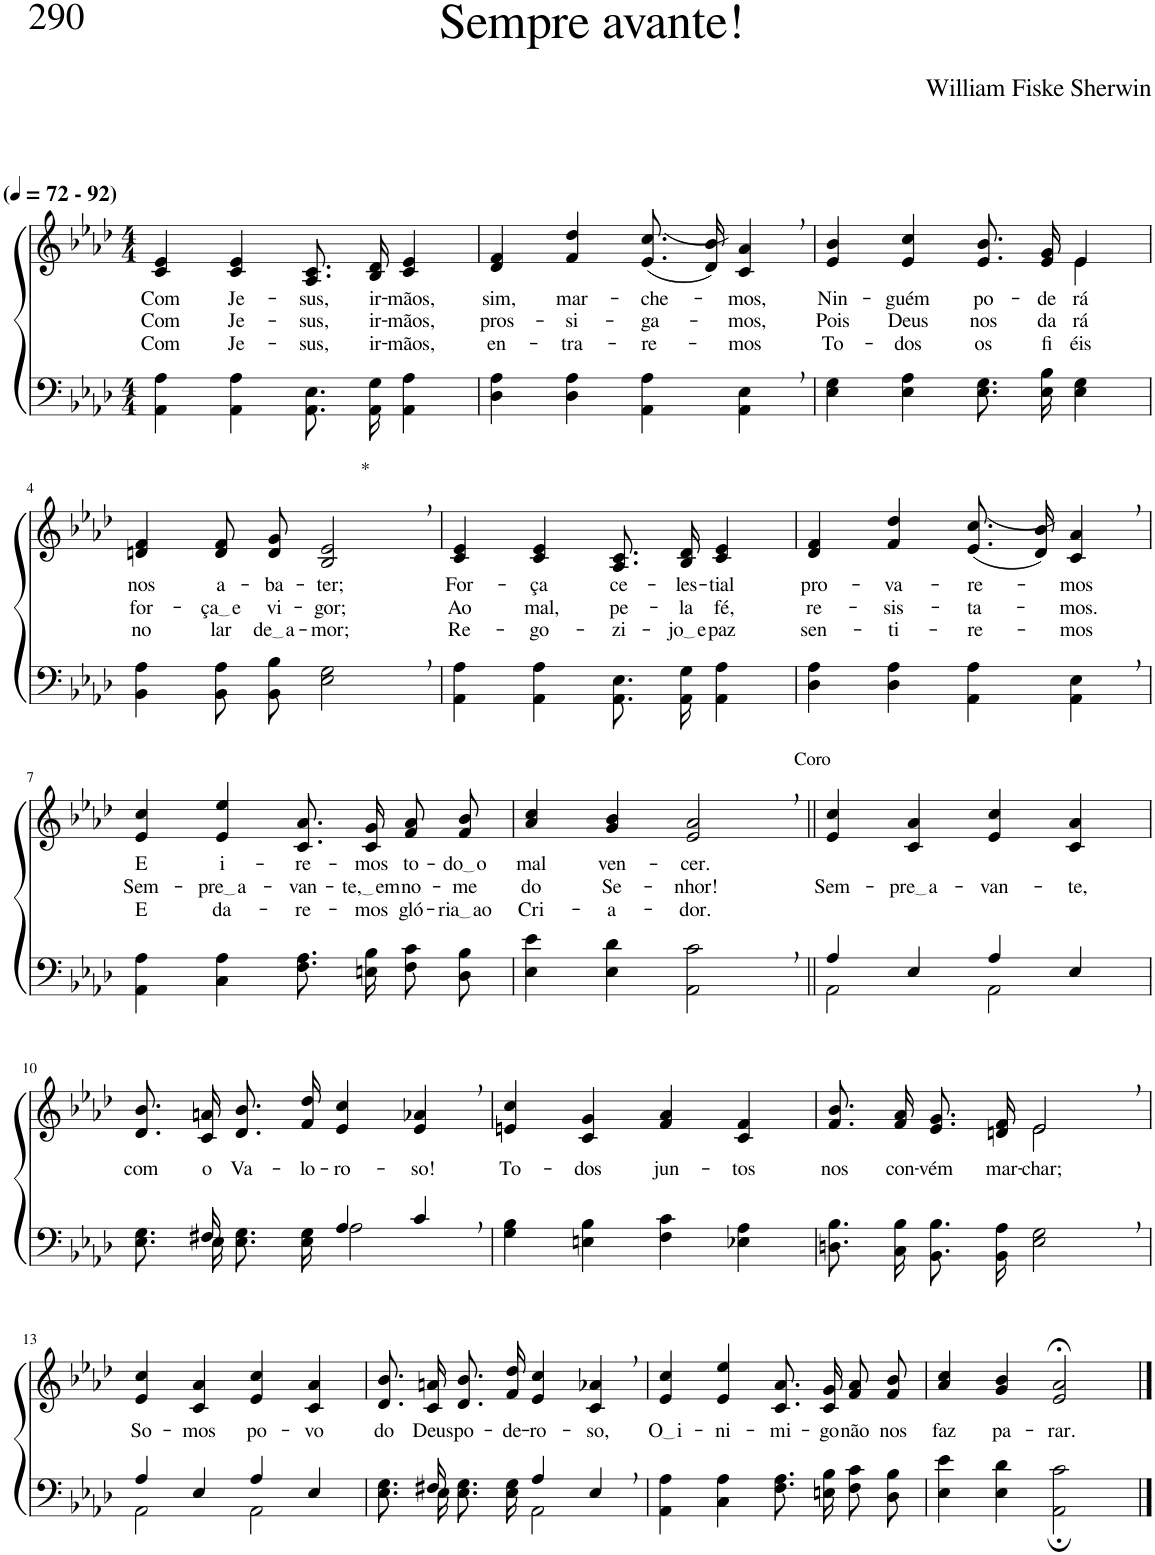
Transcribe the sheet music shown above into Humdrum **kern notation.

**kern	**kern	**text	**text	**text
*part2	*part1	*part1	*part1	*part1
*staff2	*staff1	*staff1	*staff1	*staff1
*I"Parte III e IV	*I"Parte I e II	*	*	*
*clefF4	*clefG2	*	*	*
*k[b-e-a-d-]	*k[b-e-a-d-]	*	*	*
*M4/4	*M4/4	*	*	*
*MM72	*MM72	*	*	*
=1	=1	=1	=1	=1
!	!LO:TX:a:B:t=(	!	!	!
!	!LO:TX:a:B:t=- 92)	!	!	!
!	!	!LO:LY:b	!LO:LY:b	!LO:LY:b
4AA-\ 4A-\	4c/ 4e-/	Com	Com	Com
!	!	!LO:LY:b	!LO:LY:b	!LO:LY:b
4AA-\ 4A-\	4c/ 4e-/	Je-	Je-	Je-
!	!	!LO:LY:b	!LO:LY:b	!LO:LY:b
8.AA-\ 8.E-\L	8.A-/ 8.c/L	-sus,	-sus,	-sus,
!	!	!LO:LY:b	!LO:LY:b	!LO:LY:b
16AA-\ 16G\Jk	16B-/ 16d-/Jk	ir-	ir-	ir-
!	!	!LO:LY:b	!LO:LY:b	!LO:LY:b
4AA-\ 4A-\	4c/ 4e-/	-mãos,	-mãos,	-mãos,
=2	=2	=2	=2	=2
!	!	!LO:LY:b	!LO:LY:b	!LO:LY:b
4D-\ 4A-\	4d-/ 4f/	sim,	pros-	en-
!	!	!LO:LY:b	!LO:LY:b	!LO:LY:b
4D-\ 4A-\	4f/ 4dd-/	mar-	-si-	-tra-
!	!	!LO:LY:b	!LO:LY:b	!LO:LY:b
4AA-\ 4A-\	((8.e-/ 8.cc/L	-che-	-ga-	-re-
.	16d-/ 16b-/Jk))	.	.	.
!	!	!LO:LY:b	!LO:LY:b	!LO:LY:b
4AA-\, 4E-\,	4c/, 4a-/,	mos,	mos,	-mos
=3	=3	=3	=3	=3
!	!	!LO:LY:b	!LO:LY:b	!LO:LY:b
*	*^	*	*	*
4E-\ 4G\	4e-/ 4b-/	2.ryy	Nin-	Pois	To-
!	!	!	!LO:LY:b	!LO:LY:b	!LO:LY:b
4E-\ 4A-\	4e-/ 4cc/	.	-guém	Deus	-dos
!	!	!	!LO:LY:b	!LO:LY:b	!LO:LY:b
8.E-\ 8.G\L	8.e-/ 8.b-/L	.	po-	nos	os
!	!	!	!LO:LY:b	!LO:LY:b	!LO:LY:b
16E-\ 16B-\Jk	16e-/ 16g/Jk	.	-de-	da-	fi-
!	!	!	!LO:LY:b	!LO:LY:b	!LO:LY:b
4E-\ 4G\	4e-/	4e-\	-rá	-rá	-éis
!!LO:LB:g=z
=4	=4	=4	=4	=4	=4
!	!	!	!LO:LY:b	!LO:LY:b	!LO:LY:b
*	*v	*v	*	*	*
4BB-\ 4A-\	4dn/ 4f/	nos	for-	no
!	!	!LO:LY:b	!LO:LY:b	!LO:LY:b
8BB-\ 8A-\L	8d/ 8f/L	a-	ça e	lar
!	!	!LO:LY:b	!LO:LY:b	!LO:LY:b
8BB-\ 8B-\J	8d/ 8g/J	-ba-	vi-	de a
!	!LO:TX:a:t=*	!	!	!
!	!	!LO:LY:b	!LO:LY:b	!LO:LY:b
2E-\, 2G\,	2B-/, 2e-/,	-ter;	-gor;	-mor;
=5	=5	=5	=5	=5
!	!	!LO:LY:b	!LO:LY:b	!LO:LY:b
4AA-\ 4A-\	4c/ 4e-/	For-	Ao	Re-
!	!	!LO:LY:b	!LO:LY:b	!LO:LY:b
4AA-\ 4A-\	4c/ 4e-/	-ça	mal,	-go-
!	!	!LO:LY:b	!LO:LY:b	!LO:LY:b
8.AA-\ 8.E-\L	8.A-/ 8.c/L	ce-	pe-	-zi-
!	!	!LO:LY:b	!LO:LY:b	!LO:LY:b
16AA-\ 16G\Jk	16B-/ 16d-/Jk	-les-	-la	jo e
!	!	!LO:LY:b	!LO:LY:b	!LO:LY:b
4AA-\ 4A-\	4c/ 4e-/	-tial	fé,	paz
=6	=6	=6	=6	=6
!	!	!LO:LY:b	!LO:LY:b	!LO:LY:b
4D-\ 4A-\	4d-/ 4f/	pro-	re-	sen-
!	!	!LO:LY:b	!LO:LY:b	!LO:LY:b
4D-\ 4A-\	4f/ 4dd-/	-va-	-sis-	-ti-
!	!	!LO:LY:b	!LO:LY:b	!LO:LY:b
4AA-\ 4A-\	((8.e-/ 8.cc/L	-re-	-ta-	-re-
.	16d-/ 16b-/Jk))	.	.	.
!	!	!LO:LY:b	!LO:LY:b	!LO:LY:b
4AA-\, 4E-\,	4c/, 4a-/,	-mos	-mos.	mos
!!LO:LB:g=z
=7	=7	=7	=7	=7
!	!	!LO:LY:b	!LO:LY:b	!LO:LY:b
4AA-\ 4A-\	4e-/ 4cc/	E	Sem-	E
!	!	!LO:LY:b	!LO:LY:b	!LO:LY:b
4C\ 4A-\	4e-/ 4ee-/	i-	pre a	da-
!	!	!LO:LY:b	!LO:LY:b	!LO:LY:b
8.F\ 8.A-\L	8.c/ 8.a-/L	-re-	-van-	-re-
!	!	!LO:LY:b	!LO:LY:b	!LO:LY:b
16En\ 16B-\Jk	16c/ 16g/Jk	-mos	te, em	-mos
!	!	!LO:LY:b	!LO:LY:b	!LO:LY:b
8F\ 8c\L	8f/ 8a-/L	to-	no-	gló-
!	!	!LO:LY:b	!LO:LY:b	!LO:LY:b
8D-\ 8B-\J	8f/ 8b-/J	do o	-me	ria ao
=8	=8	=8	=8	=8
!	!	!LO:LY:b	!LO:LY:b	!LO:LY:b
4E-\ 4e-\	4a-/ 4cc/	mal	do	Cri-
!	!	!LO:LY:b	!LO:LY:b	!LO:LY:b
4E-\ 4d-\	4g/ 4b-/	ven-	Se-	-a-
!	!LO:TX:a:t=Coro	!	!	!
!	!	!LO:LY:b	!LO:LY:b	!LO:LY:b
2AA-\, 2c\,	2e-/, 2a-/,	-cer.	-nhor!	-dor.
=9||	=9||	=9||	=9||	=9||
*^	*	*	*	*
!	!	!	!	!LO:LY:b	!
4A-/	2AA-\	4e-/ 4cc/	.	Sem-	.
!	!	!	!	!LO:LY:b	!
4E-/	.	4c/ 4a-/	.	pre a	.
!	!	!	!	!LO:LY:b	!
4A-/	2AA-\	4e-/ 4cc/	.	-van-	.
!	!	!	!	!LO:LY:b	!
4E-/	.	4c/ 4a-/	.	-te,	.
!!LO:LB:g=z
=10	=10	=10	=10	=10	=10
!	!	!	!LO:LY:b	!	!
8.ryy	8.E-\ 8.G\L	8.d-/ 8.b-/L	com	.	.
!	!	!	!LO:LY:b	!	!
16F#X/	16E-\Jk	16c/ 16an/Jk	o	.	.
!	!	!	!LO:LY:b	!	!
4ryy	8.E-\ 8.G\L	8.d-/ 8.b-/L	Va-	.	.
!	!	!	!LO:LY:b	!	!
.	16E-\ 16G\Jk	16f/ 16dd-/Jk	-lo-	.	.
!	!	!	!LO:LY:b	!	!
4A-/	2A-\	4e-/ 4cc/	-ro-	.	.
!	!	!	!LO:LY:b	!	!
4c,/	.	4e-/, 4a-X/,	-so!	.	.
*v	*v	*	*	*	*
=11	=11	=11	=11	=11
!	!	!LO:LY:b	!	!
4G\ 4B-\	4en/ 4cc/	To-	.	.
!	!	!LO:LY:b	!	!
4En\ 4B-\	4c/ 4g/	-dos	.	.
!	!	!LO:LY:b	!	!
4F\ 4c\	4f/ 4a-/	jun-	.	.
!	!	!LO:LY:b	!	!
4E-X\ 4A-\	4c/ 4f/	-tos	.	.
=12	=12	=12	=12	=12
!	!	!LO:LY:b	!	!
*	*^	*	*	*
8.Dn\ 8.B-\L	8.f/ 8.b-/L	2ryy	nos	.	.
!	!	!	!LO:LY:b	!	!
16C\ 16B-\Jk	16f/ 16a-/Jk	.	con-	.	.
!	!	!	!LO:LY:b	!	!
8.BB-\ 8.B-\L	8.e-/ 8.g/L	.	-vém	.	.
!	!	!	!LO:LY:b	!	!
16BB-\ 16A-\Jk	16dn/ 16f/Jk	.	mar-	.	.
!	!	!	!LO:LY:b	!	!
2E-\, 2G\,	2e-,/	2e-\	-char;	.	.
!!LO:LB:g=z
=13	=13	=13	=13	=13	=13
*^	*	*	*	*	*
!	!	!	!	!LO:LY:b	!	!
*	*	*v	*v	*	*	*
4A-/	2AA-\	4e-/ 4cc/	So-	.	.
!	!	!	!LO:LY:b	!	!
4E-/	.	4c/ 4a-/	-mos	.	.
!	!	!	!LO:LY:b	!	!
4A-/	2AA-\	4e-/ 4cc/	po-	.	.
!	!	!	!LO:LY:b	!	!
4E-/	.	4c/ 4a-/	-vo	.	.
=14	=14	=14	=14	=14	=14
!	!	!	!LO:LY:b	!	!
8.ryy	8.E-\ 8.G\L	8.d-/ 8.b-/L	do	.	.
!	!	!	!LO:LY:b	!	!
16F#X/	16E-\Jk	16c/ 16an/Jk	Deus	.	.
!	!	!	!LO:LY:b	!	!
4ryy	8.E-\ 8.G\L	8.d-/ 8.b-/L	po-	.	.
!	!	!	!LO:LY:b	!	!
.	16E-\ 16G\Jk	16f/ 16dd-/Jk	-de-	.	.
!	!	!	!LO:LY:b	!	!
4A-/	2AA-\	4e-/ 4cc/	-ro-	.	.
!	!	!	!LO:LY:b	!	!
4E-,/	.	4c/, 4a-X/,	-so,	.	.
*v	*v	*	*	*	*
=15	=15	=15	=15	=15
!	!	!LO:LY:b	!	!
4AA-\ 4A-\	4e-/ 4cc/	O i	.	.
!	!	!LO:LY:b	!	!
4C\ 4A-\	4e-/ 4ee-/	-ni-	.	.
!	!	!LO:LY:b	!	!
8.F\ 8.A-\L	8.c/ 8.a-/L	-mi-	.	.
!	!	!LO:LY:b	!	!
16En\ 16B-\Jk	16c/ 16g/Jk	-go	.	.
!	!	!LO:LY:b	!	!
8F\ 8c\L	8f/ 8a-/L	não	.	.
!	!	!LO:LY:b	!	!
8D-\ 8B-\J	8f/ 8b-/J	nos	.	.
=16	=16	=16	=16	=16
!	!	!LO:LY:b	!	!
4E-\ 4e-\	4a-/ 4cc/	faz	.	.
!	!	!LO:LY:b	!	!
4E-\ 4d-\	4g/ 4b-/	pa-	.	.
!	!	!LO:LY:b	!	!
2AA-\; 2c\;	2e-/;< 2a-/;<	-rar.	.	.
==	==	==	==	==
*-	*-	*-	*-	*-
